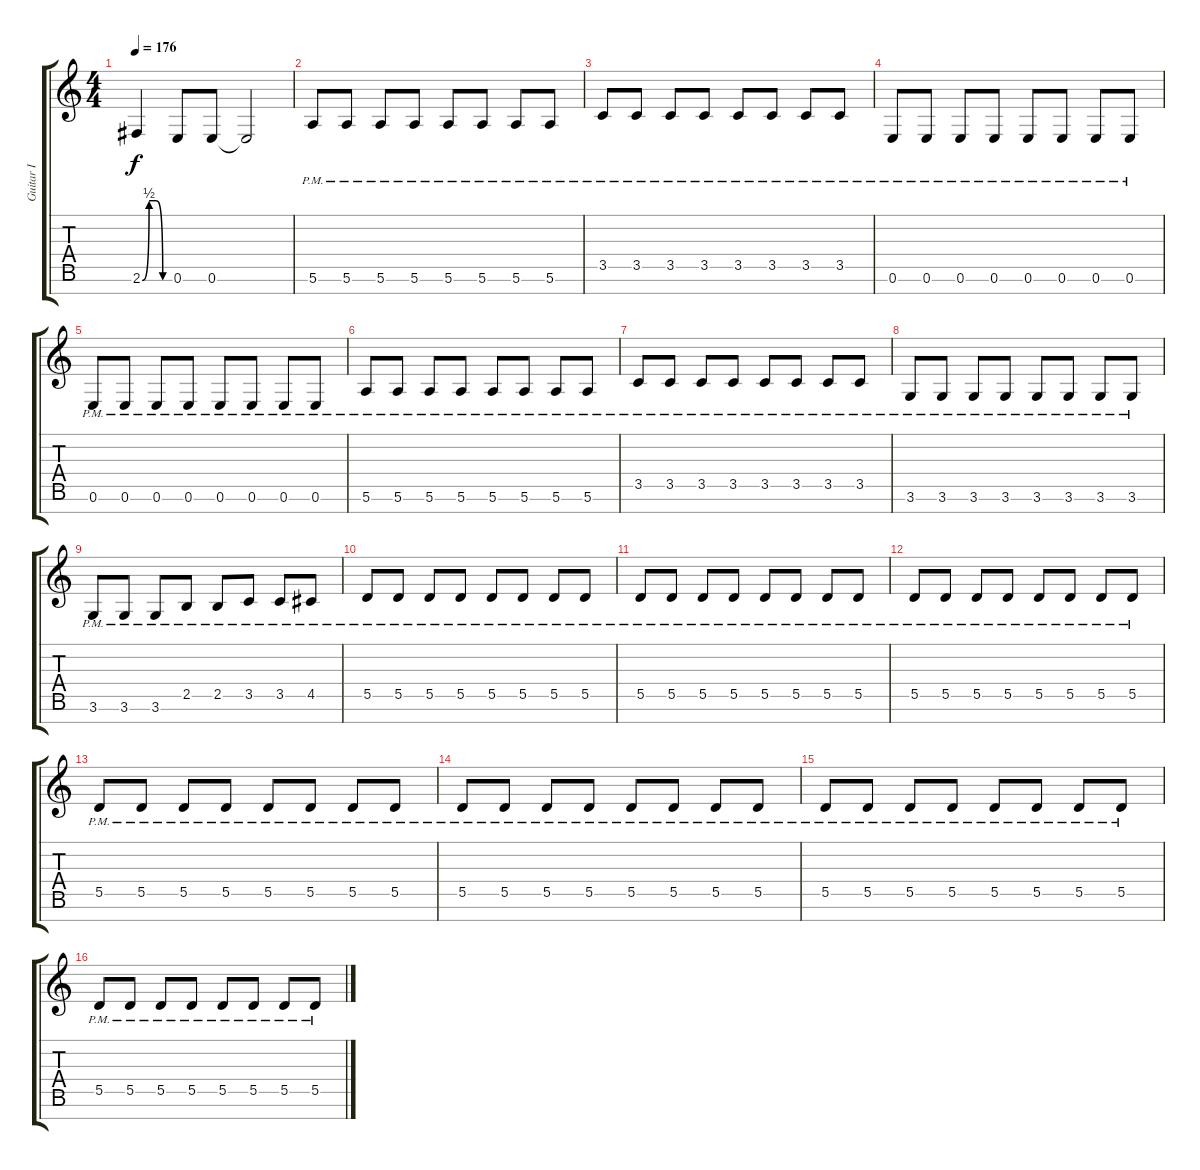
\track ("Guitar I" "Guitar I") {instrument overdrivenguitar}
\staff {score tabs}
\tuning (E4 B3 G3 D3 A2 E2 B1) {hide}
\ts (4 4)
\tempo 176
\clef g2
\ks c
2.6{be (custom 0 0 15 2 30 2 45 0 60 0)}.4{dy f} 0.6.8 0.6.8 0.6{t}.2 |
5.6{pm}.8 5.6{pm}.8 5.6{pm}.8 5.6{pm}.8 5.6{pm}.8 5.6{pm}.8 5.6{pm}.8 5.6{pm}.8 |
3.5{pm}.8 3.5{pm}.8 3.5{pm}.8 3.5{pm}.8 3.5{pm}.8 3.5{pm}.8 3.5{pm}.8 3.5{pm}.8 |
0.6{pm}.8 0.6{pm}.8 0.6{pm}.8 0.6{pm}.8 0.6{pm}.8 0.6{pm}.8 0.6{pm}.8 0.6{pm}.8 |
0.6{pm}.8 0.6{pm}.8 0.6{pm}.8 0.6{pm}.8 0.6{pm}.8 0.6{pm}.8 0.6{pm}.8 0.6{pm}.8 |
5.6{pm}.8 5.6{pm}.8 5.6{pm}.8 5.6{pm}.8 5.6{pm}.8 5.6{pm}.8 5.6{pm}.8 5.6{pm}.8 |
3.5{pm}.8 3.5{pm}.8 3.5{pm}.8 3.5{pm}.8 3.5{pm}.8 3.5{pm}.8 3.5{pm}.8 3.5{pm}.8 |
3.6{pm}.8 3.6{pm}.8 3.6{pm}.8 3.6{pm}.8 3.6{pm}.8 3.6{pm}.8 3.6{pm}.8 3.6{pm}.8 |
3.6{pm}.8 3.6{pm}.8 3.6{pm}.8 2.5{pm}.8 2.5{pm}.8 3.5{pm}.8 3.5{pm}.8 4.5{pm}.8 |
5.5{pm}.8 5.5{pm}.8 5.5{pm}.8 5.5{pm}.8 5.5{pm}.8 5.5{pm}.8 5.5{pm}.8 5.5{pm}.8 |
5.5{pm}.8 5.5{pm}.8 5.5{pm}.8 5.5{pm}.8 5.5{pm}.8 5.5{pm}.8 5.5{pm}.8 5.5{pm}.8 |
5.5{pm}.8 5.5{pm}.8 5.5{pm}.8 5.5{pm}.8 5.5{pm}.8 5.5{pm}.8 5.5{pm}.8 5.5{pm}.8 |
5.5{pm}.8 5.5{pm}.8 5.5{pm}.8 5.5{pm}.8 5.5{pm}.8 5.5{pm}.8 5.5{pm}.8 5.5{pm}.8 |
5.5{pm}.8 5.5{pm}.8 5.5{pm}.8 5.5{pm}.8 5.5{pm}.8 5.5{pm}.8 5.5{pm}.8 5.5{pm}.8 |
5.5{pm}.8 5.5{pm}.8 5.5{pm}.8 5.5{pm}.8 5.5{pm}.8 5.5{pm}.8 5.5{pm}.8 5.5{pm}.8 |
5.5{pm}.8 5.5{pm}.8 5.5{pm}.8 5.5{pm}.8 5.5{pm}.8 5.5{pm}.8 5.5{pm}.8 5.5{pm}.8
